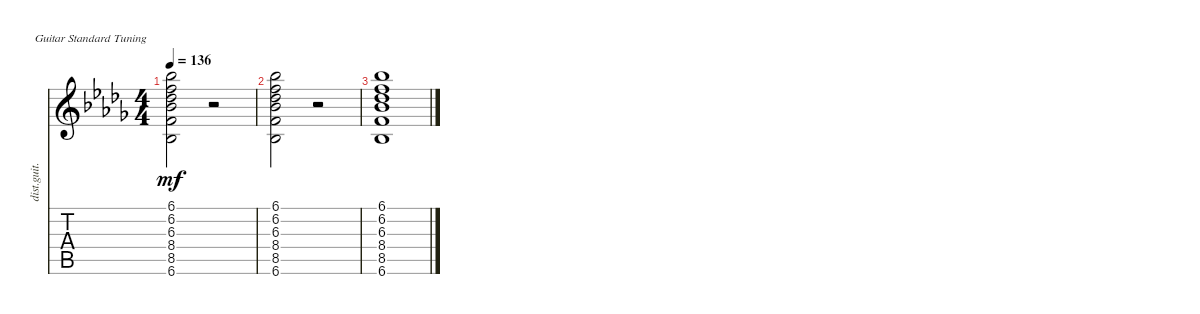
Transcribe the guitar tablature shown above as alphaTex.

\bracketExtendMode nobrackets
\track ("Electric Guitar 2" "dist.guit.") {instrument distortionguitar}
\staff {score tabs}
\tuning (E4 B3 G3 D3 A2 E2)
\ts (4 4)
\tempo 136
\clef g2
\ks db
(6.6{acc b} 8.5{acc forcenatural} 6.2{acc forcenatural} 6.3{acc b} 8.4{acc b} 6.1{acc b}).2{dy mf beam Down} r.2{beam Down} |
(8.4{acc b} 6.3{acc b} 6.2{acc forcenatural} 6.6{acc b} 8.5{acc forcenatural} 6.1{acc b}).2{beam Down} r.2{beam Down} |
(8.5{acc forcenatural} 6.3{acc b} 6.6{acc b} 8.4{acc b} 6.2{acc forcenatural} 6.1{acc b}).1{beam Down}
